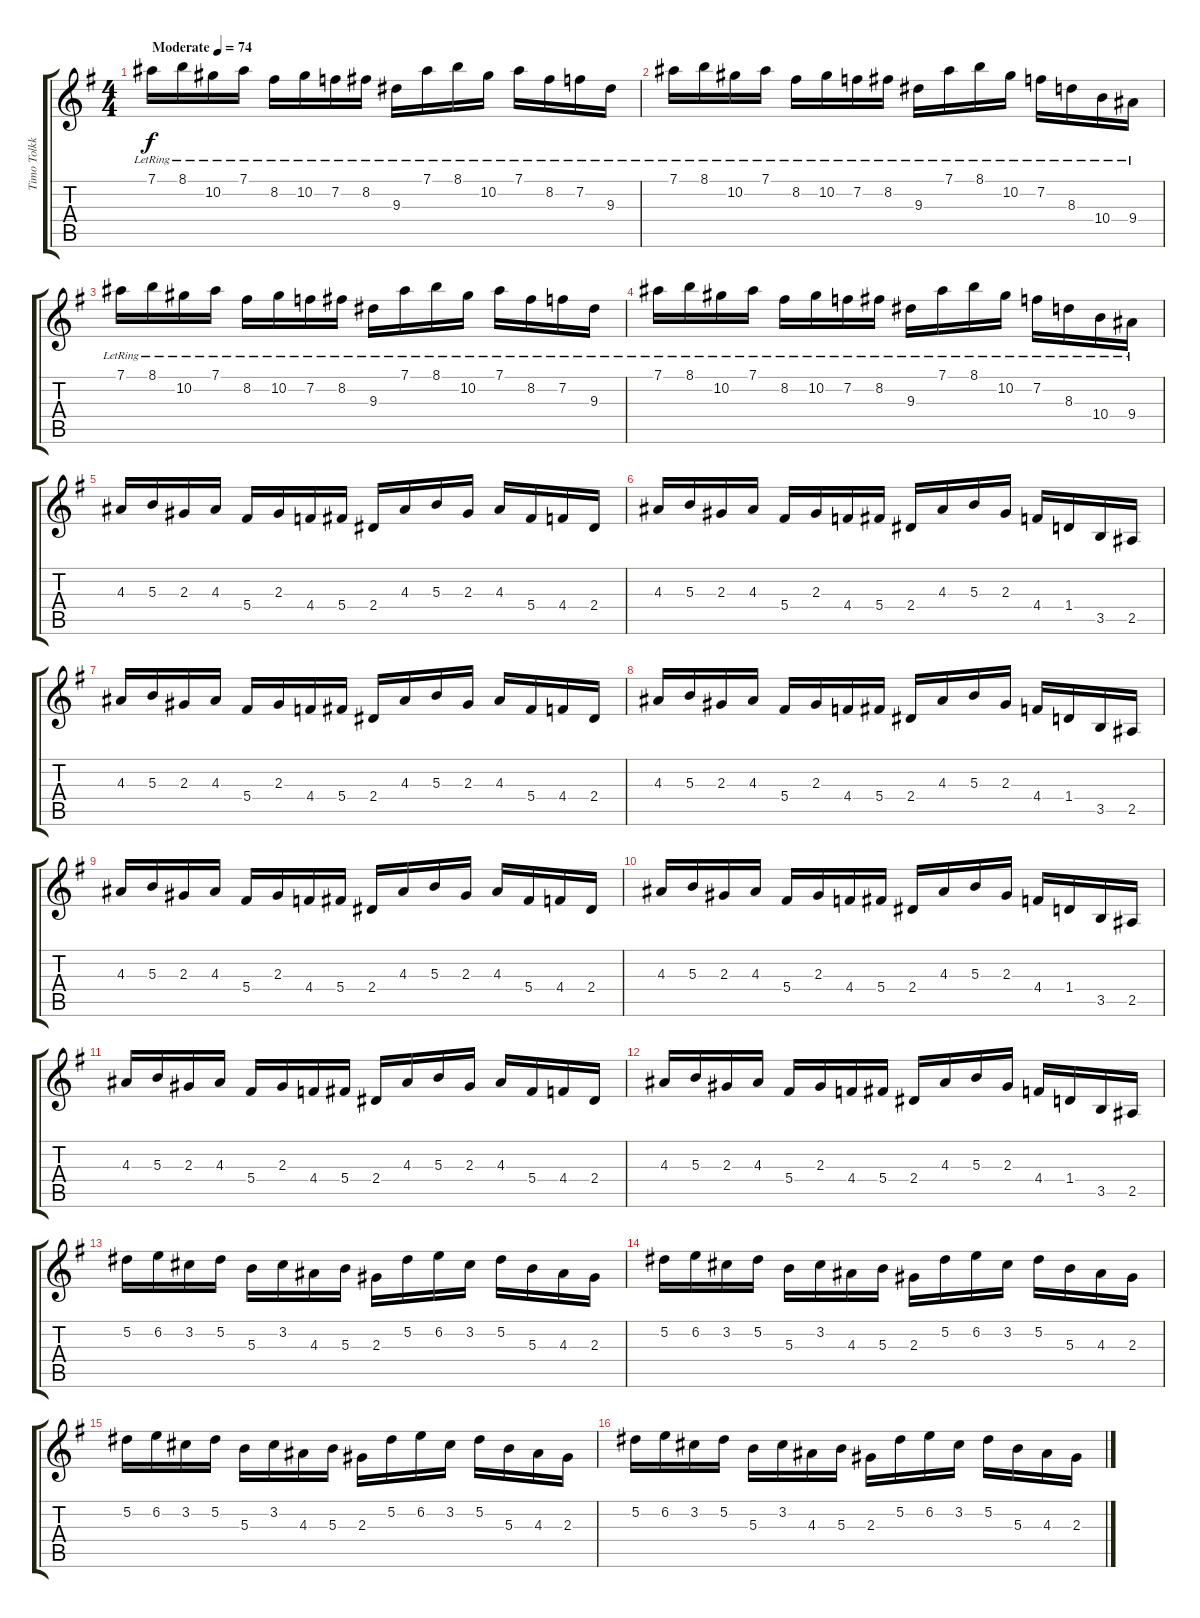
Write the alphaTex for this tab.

\track ("Timo Tolkki" "Timo Tolkk") {instrument acousticguitarsteel}
\staff {score tabs}
\tuning (Eb4 Bb3 Gb3 Db3 Ab2 Eb2) {hide}
\ts (4 4)
\tempo (74 "Moderate")
\clef g2
\ks g
7.1{lr}.16{dy f instrument acousticguitarsteel} 8.1{lr}.16 10.2{lr}.16 7.1{lr}.16 8.2{lr}.16 10.2{lr}.16 7.2{lr}.16 8.2{lr}.16 9.3{lr}.16 7.1{lr}.16 8.1{lr}.16 10.2{lr}.16 7.1{lr}.16 8.2{lr}.16 7.2{lr}.16 9.3{lr}.16 |
7.1{lr}.16 8.1{lr}.16 10.2{lr}.16 7.1{lr}.16 8.2{lr}.16 10.2{lr}.16 7.2{lr}.16 8.2{lr}.16 9.3{lr}.16 7.1{lr}.16 8.1{lr}.16 10.2{lr}.16 7.2{lr}.16 8.3{lr}.16 10.4{lr}.16 9.4{lr}.16 |
7.1{lr}.16 8.1{lr}.16 10.2{lr}.16 7.1{lr}.16 8.2{lr}.16 10.2{lr}.16 7.2{lr}.16 8.2{lr}.16 9.3{lr}.16 7.1{lr}.16 8.1{lr}.16 10.2{lr}.16 7.1{lr}.16 8.2{lr}.16 7.2{lr}.16 9.3{lr}.16 |
7.1{lr}.16 8.1{lr}.16 10.2{lr}.16 7.1{lr}.16 8.2{lr}.16 10.2{lr}.16 7.2{lr}.16 8.2{lr}.16 9.3{lr}.16 7.1{lr}.16 8.1{lr}.16 10.2{lr}.16 7.2{lr}.16 8.3{lr}.16 10.4{lr}.16 9.4{lr}.16 |
4.3.16{instrument distortionguitar} 5.3.16 2.3.16 4.3.16 5.4.16 2.3.16 4.4.16 5.4.16 2.4.16 4.3.16 5.3.16 2.3.16 4.3.16 5.4.16 4.4.16 2.4.16 |
4.3.16 5.3.16 2.3.16 4.3.16 5.4.16 2.3.16 4.4.16 5.4.16 2.4.16 4.3.16 5.3.16 2.3.16 4.4.16 1.4.16 3.5.16 2.5.16 |
4.3.16{instrument distortionguitar} 5.3.16 2.3.16 4.3.16 5.4.16 2.3.16 4.4.16 5.4.16 2.4.16 4.3.16 5.3.16 2.3.16 4.3.16 5.4.16 4.4.16 2.4.16 |
4.3.16 5.3.16 2.3.16 4.3.16 5.4.16 2.3.16 4.4.16 5.4.16 2.4.16 4.3.16 5.3.16 2.3.16 4.4.16 1.4.16 3.5.16 2.5.16 |
4.3.16{instrument distortionguitar} 5.3.16 2.3.16 4.3.16 5.4.16 2.3.16 4.4.16 5.4.16 2.4.16 4.3.16 5.3.16 2.3.16 4.3.16 5.4.16 4.4.16 2.4.16 |
4.3.16 5.3.16 2.3.16 4.3.16 5.4.16 2.3.16 4.4.16 5.4.16 2.4.16 4.3.16 5.3.16 2.3.16 4.4.16 1.4.16 3.5.16 2.5.16 |
4.3.16{instrument distortionguitar} 5.3.16 2.3.16 4.3.16 5.4.16 2.3.16 4.4.16 5.4.16 2.4.16 4.3.16 5.3.16 2.3.16 4.3.16 5.4.16 4.4.16 2.4.16 |
4.3.16 5.3.16 2.3.16 4.3.16 5.4.16 2.3.16 4.4.16 5.4.16 2.4.16 4.3.16 5.3.16 2.3.16 4.4.16 1.4.16 3.5.16 2.5.16 |
5.2.16 6.2.16 3.2.16 5.2.16 5.3.16 3.2.16 4.3.16 5.3.16 2.3.16 5.2.16 6.2.16 3.2.16 5.2.16 5.3.16 4.3.16 2.3.16 |
5.2.16 6.2.16 3.2.16 5.2.16 5.3.16 3.2.16 4.3.16 5.3.16 2.3.16 5.2.16 6.2.16 3.2.16 5.2.16 5.3.16 4.3.16 2.3.16 |
5.2.16 6.2.16 3.2.16 5.2.16 5.3.16 3.2.16 4.3.16 5.3.16 2.3.16 5.2.16 6.2.16 3.2.16 5.2.16 5.3.16 4.3.16 2.3.16 |
5.2.16 6.2.16 3.2.16 5.2.16 5.3.16 3.2.16 4.3.16 5.3.16 2.3.16 5.2.16 6.2.16 3.2.16 5.2.16 5.3.16 4.3.16 2.3.16
